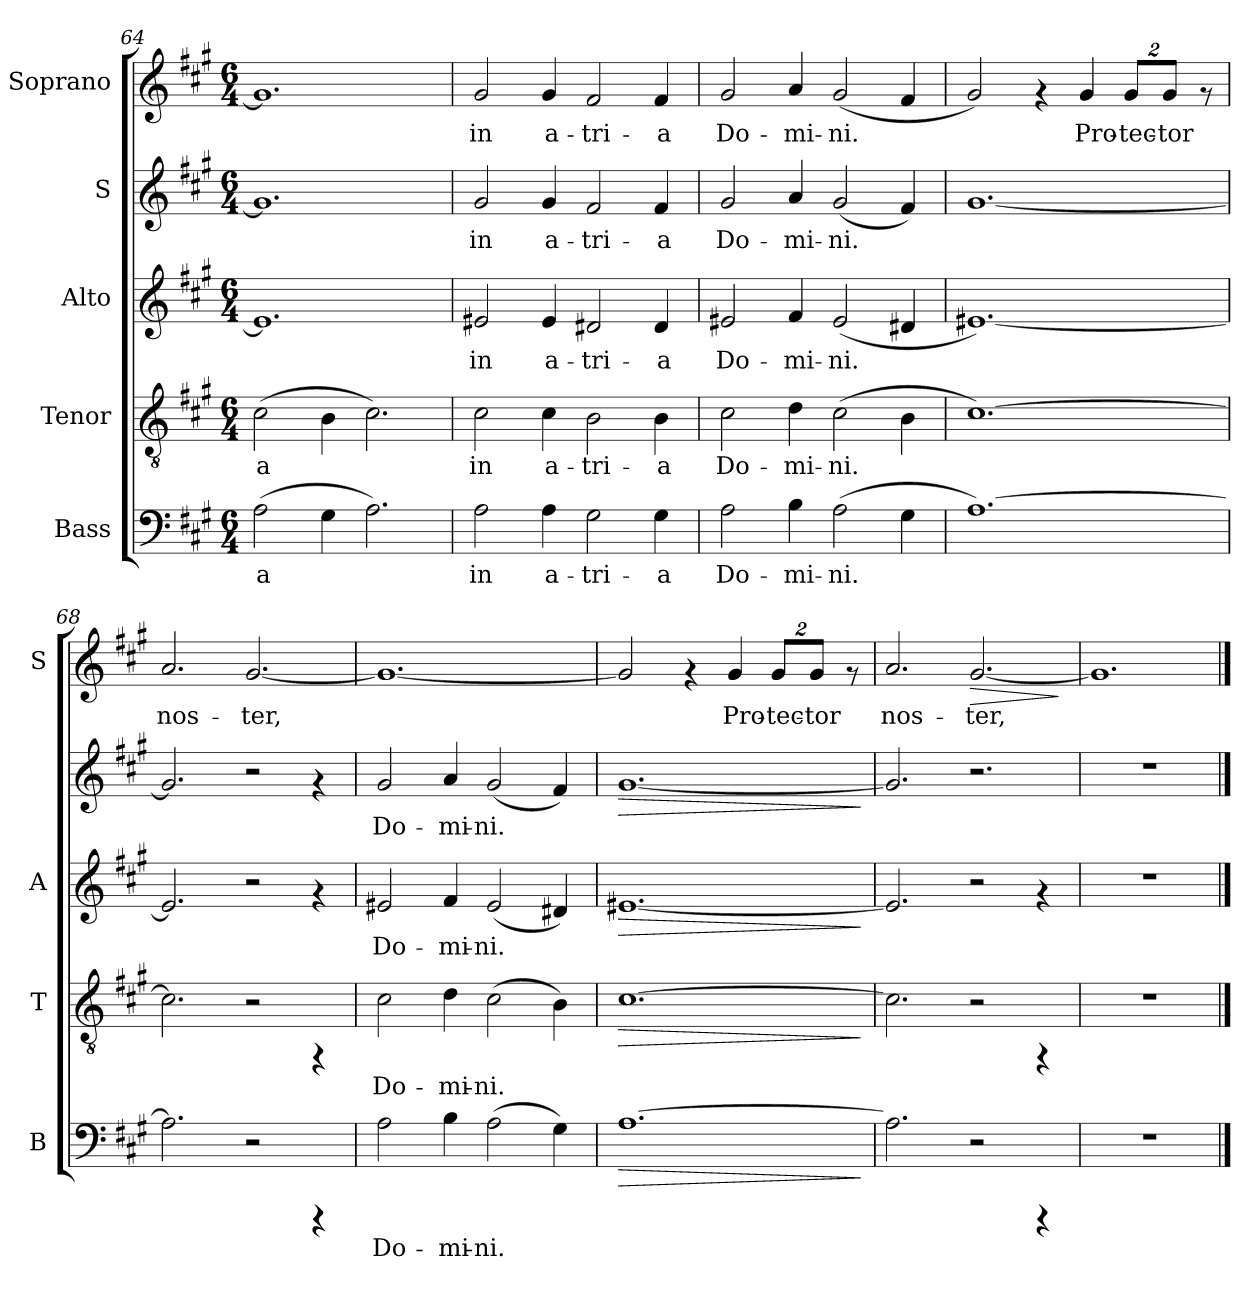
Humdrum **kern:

**kern	**text	**dynam	**kern	**text	**dynam	**kern	**text	**dynam	**kern	**text	**dynam	**kern	**text	**dynam
*part5	*part5	*part5	*part4	*part4	*part4	*part3	*part3	*part3	*part2	*part2	*part2	*part1	*part1	*part1
*staff5	*staff5	*staff5	*staff4	*staff4	*staff4	*staff3	*staff3	*staff3	*staff2	*staff2	*staff2	*staff1	*staff1	*staff1
*I"Bass	*	*	*I"Tenor	*	*	*I"Alto	*	*	*I"S	*	*	*I"Soprano	*	*
*I'B	*	*	*I'T	*	*	*I'A	*	*	*	*	*	*I'S	*	*
*clefF4	*	*	*clefGv2	*	*	*clefG2	*	*	*clefG2	*	*	*clefG2	*	*
*k[f#c#g#]	*	*	*k[f#c#g#]	*	*	*k[f#c#g#]	*	*	*k[f#c#g#]	*	*	*k[f#c#g#]	*	*
*A:	*	*	*A:	*	*	*A:	*	*	*A:	*	*	*A:	*	*
*M6/4	*	*	*M6/4	*	*	*M6/4	*	*	*M6/4	*	*	*M6/4	*	*
=64	=64	=64	=64	=64	=64	=64	=64	=64	=64	=64	=64	=64	=64	=64
!	!LO:LY:b	!	!	!LO:LY:b:cj	!	!	!LO:LY:b:cj	!	!	!LO:LY:b:rj	!	!	!LO:LY:b:cj	!
(>2A\	-a	.	(>2c#\	-a	.	1.e#]	.	.	1.g#]	.	.	1.g#]	.	.
!	!LO:LY:b	!	!	!LO:LY:b:cj	!	!	!	!	!	!	!	!	!	!
4G#\	.	.	4B\	.	.	.	.	.	.	.	.	.	.	.
!	!LO:LY:b	!	!	!LO:LY:b:cj	!	!	!	!	!	!	!	!	!	!
2.A\)	.	.	2.c#\)	.	.	.	.	.	.	.	.	.	.	.
!!LO:PB:g=z
=65	=65	=65	=65	=65	=65	=65	=65	=65	=65	=65	=65	=65	=65	=65
!	!LO:LY:b	!	!	!LO:LY:b:cj	!	!	!LO:LY:b:cj	!	!	!LO:LY:b:rj	!	!	!LO:LY:b:cj	!
2A\	in	.	2c#\	in	.	2e#X/	in	.	2g#/	in	.	2g#/	in	.
!	!LO:LY:b	!	!	!LO:LY:b:cj	!	!	!LO:LY:b:cj	!	!	!LO:LY:b:rj	!	!	!LO:LY:b:cj	!
4A\	a-	.	4c#\	a-	.	4e#/	a-	.	4g#/	a-	.	4g#/	a-	.
!	!LO:LY:b	!	!	!LO:LY:b:cj	!	!	!LO:LY:b:cj	!	!	!LO:LY:b:rj	!	!	!LO:LY:b:cj	!
2G#\	-tri-	.	2B\	-tri-	.	2d#X/	-tri-	.	2f#/	-tri-	.	2f#/	-tri-	.
!	!LO:LY:b	!	!	!LO:LY:b:cj	!	!	!LO:LY:b:cj	!	!	!LO:LY:b:rj	!	!	!LO:LY:b:cj	!
4G#\	-a	.	4B\	-a	.	4d#/	-a	.	4f#/	-a	.	4f#/	-a	.
=66	=66	=66	=66	=66	=66	=66	=66	=66	=66	=66	=66	=66	=66	=66
!	!LO:LY:b	!	!	!LO:LY:b:cj	!	!	!LO:LY:b:cj	!	!	!LO:LY:b:rj	!	!	!LO:LY:b:cj	!
2A\	Do-	.	2c#\	Do-	.	2e#X/	Do-	.	2g#/	Do-	.	2g#/	Do-	.
!	!LO:LY:b	!	!	!LO:LY:b:cj	!	!	!LO:LY:b:cj	!	!	!LO:LY:b:rj	!	!	!LO:LY:b:cj	!
4B\	-mi-	.	4d\	-mi-	.	4f#/	-mi-	.	4a/	-mi-	.	4a/	-mi-	.
!	!LO:LY:b	!	!	!LO:LY:b:cj	!	!	!LO:LY:b:cj	!	!	!LO:LY:b:rj	!	!	!LO:LY:b:cj	!
(<2A\	-ni.	.	(<2c#\	-ni.	.	(>2e#/	-ni.	.	(<2g#/	-ni.	.	(<2g#/	-ni.	.
!	!LO:LY:b	!	!	!LO:LY:b:cj	!	!	!LO:LY:b:cj	!	!	!LO:LY:b:rj	!	!	!LO:LY:b:cj	!
4G#\	.	.	4B\	.	.	4d#X/	.	.	4f#/)	.	.	4f#/	.	.
=67	=67	=67	=67	=67	=67	=67	=67	=67	=67	=67	=67	=67	=67	=67
!	!LO:LY:b	!	!	!LO:LY:b:cj	!	!	!LO:LY:b:cj	!	!	!LO:LY:b:rj	!	!	!LO:LY:b:cj	!
[>1.A)	.	.	[>1.c#)	.	.	[<1.e#X)	.	.	[<1.g#	.	.	2g#/)	.	.
.	.	.	.	.	.	.	.	.	.	.	.	4rf	.	.
!	!	!	!	!	!	!	!	!	!	!	!	!	!LO:LY:b:cj	!
.	.	.	.	.	.	.	.	.	.	.	.	4g#/	Pro-	.
!	!	!	!	!	!	!	!	!	!	!	!	!	!LO:LY:b:cj	!
.	.	.	.	.	.	.	.	.	.	.	.	16%3g#/L	-tec-	.
!	!	!	!	!	!	!	!	!	!	!	!	!	!LO:LY:b:cj	!
.	.	.	.	.	.	.	.	.	.	.	.	16%3g#/J	-tor	.
.	.	.	.	.	.	.	.	.	.	.	.	8rf	.	.
=68	=68	=68	=68	=68	=68	=68	=68	=68	=68	=68	=68	=68	=68	=68
!	!LO:LY:b	!	!	!LO:LY:b:cj	!	!	!LO:LY:b:cj	!	!	!LO:LY:b:rj	!	!	!LO:LY:b:cj	!
2.A\]	.	.	2.c#\]	.	.	2.e#/]	.	.	2.g#/]	.	.	2.a/	nos-	.
!	!	!	!	!	!	!	!	!	!	!	!	!	!LO:LY:b:cj	!
2r	.	.	2r	.	.	2r	.	.	2r	.	.	[<2.g#/	-ter,	.
4rCCC	.	.	4rFF	.	.	4rf	.	.	4rf	.	.	.	.	.
=69	=69	=69	=69	=69	=69	=69	=69	=69	=69	=69	=69	=69	=69	=69
!	!LO:LY:b	!	!	!LO:LY:b:cj	!	!	!LO:LY:b:cj	!	!	!LO:LY:b:rj	!	!	!LO:LY:b:cj	!
2A\	Do-	.	2c#\	Do-	.	2e#X/	Do-	.	2g#/	Do-	.	1.g#_<	.	.
!	!LO:LY:b	!	!	!LO:LY:b:cj	!	!	!LO:LY:b:cj	!	!	!LO:LY:b:rj	!	!	!	!
4B\	-mi-	.	4d\	-mi-	.	4f#/	-mi-	.	4a/	-mi-	.	.	.	.
!	!LO:LY:b	!	!	!LO:LY:b:cj	!	!	!LO:LY:b:cj	!	!	!LO:LY:b:rj	!	!	!	!
(<2A\	-ni.	.	(<2c#\	-ni.	.	(>2e#/	-ni.	.	(<2g#/	-ni.	.	.	.	.
!	!LO:LY:b	!	!	!LO:LY:b:cj	!	!	!LO:LY:b:cj	!	!	!LO:LY:b:rj	!	!	!	!
4G#\)	.	.	4B\)	.	.	4d#X/)	.	.	4f#/)	.	.	.	.	.
!!LO:LB:g=z
=70	=70	=70	=70	=70	=70	=70	=70	=70	=70	=70	=70	=70	=70	=70
!	!LO:LY:b	!LO:HP:b	!	!LO:LY:b:cj	!LO:HP:b	!	!LO:LY:b:cj	!LO:HP:b	!	!LO:LY:b:rj	!LO:HP:b	!	!LO:LY:b:cj	!
[>1.A	.	>	[>1.c#	.	>	[<1.e#X	.	>	[<1.g#	.	>	2g#/]	.	.
.	.	.	.	.	.	.	.	.	.	.	.	4rf	.	.
!	!	!	!	!	!	!	!	!	!	!	!	!	!LO:LY:b:cj	!
.	.	.	.	.	.	.	.	.	.	.	.	4g#/	Pro-	.
!	!	!	!	!	!	!	!	!	!	!	!	!	!LO:LY:b:cj	!
.	.	.	.	.	.	.	.	.	.	.	.	16%3g#/L	-tec-	.
!	!	!	!	!	!	!	!	!	!	!	!	!	!LO:LY:b:cj	!
.	.	.	.	.	.	.	.	.	.	.	.	16%3g#/J	-tor	.
.	.	.	.	.	.	.	.	.	.	.	.	8rf	.	.
.	.	]	.	.	]	.	.	]	.	.	]	.	.	.
=71	=71	=71	=71	=71	=71	=71	=71	=71	=71	=71	=71	=71	=71	=71
!	!LO:LY:b	!	!	!LO:LY:b:cj	!	!	!LO:LY:b:cj	!	!	!LO:LY:b:rj	!	!	!LO:LY:b:cj	!
2.A\]	.	.	2.c#\]	.	.	2.e#/]	.	.	2.g#/]	.	.	2.a/	nos-	.
!	!	!	!	!	!	!	!	!	!	!	!	!	!LO:LY:b:cj	!LO:HP:b
2r	.	.	2r	.	.	2r	.	.	2.r	.	.	[<2.g#/	-ter,	>
4rCCC	.	.	4rFF	.	.	4rf	.	.	.	.	.	.	.	.
.	.	.	.	.	.	.	.	.	.	.	.	.	.	]
=72	=72	=72	=72	=72	=72	=72	=72	=72	=72	=72	=72	=72	=72	=72
!	!	!	!	!	!	!	!	!	!	!	!	!	!LO:LY:b:cj	!
1.r	.	.	1.r	.	.	1.r	.	.	1.r	.	.	1.g#]	.	.
==	==	==	==	==	==	==	==	==	==	==	==	==	==	==
*-	*-	*-	*-	*-	*-	*-	*-	*-	*-	*-	*-	*-	*-	*-
